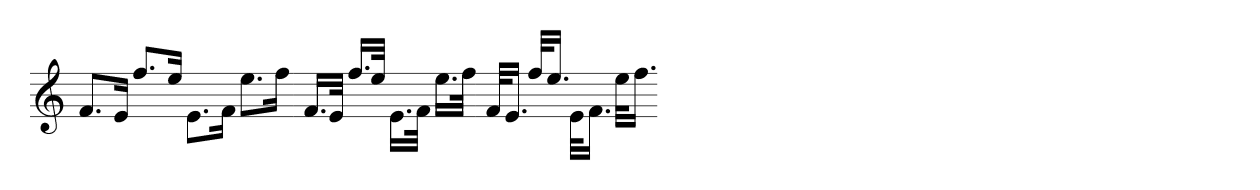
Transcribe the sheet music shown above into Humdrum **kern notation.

**kern
*part1
*staff1
=
8.f/L
16e/Jk
8.ff/L
16ee/Jk
8.e\L
16f\Jk
8.ee\L
16ff\Jk
=-
16.f/LL
32e/JJk
16.ff/LL
32ee/JJk
16.e\LL
32f\JJk
16.ee\LL
32ff\JJk
=-
32f/KLL
16.e/JJ
32ff/KLL
16.ee/JJ
32e\KLL
16.f\JJ
32ee\KLL
16.ff\JJ
=-
*-
